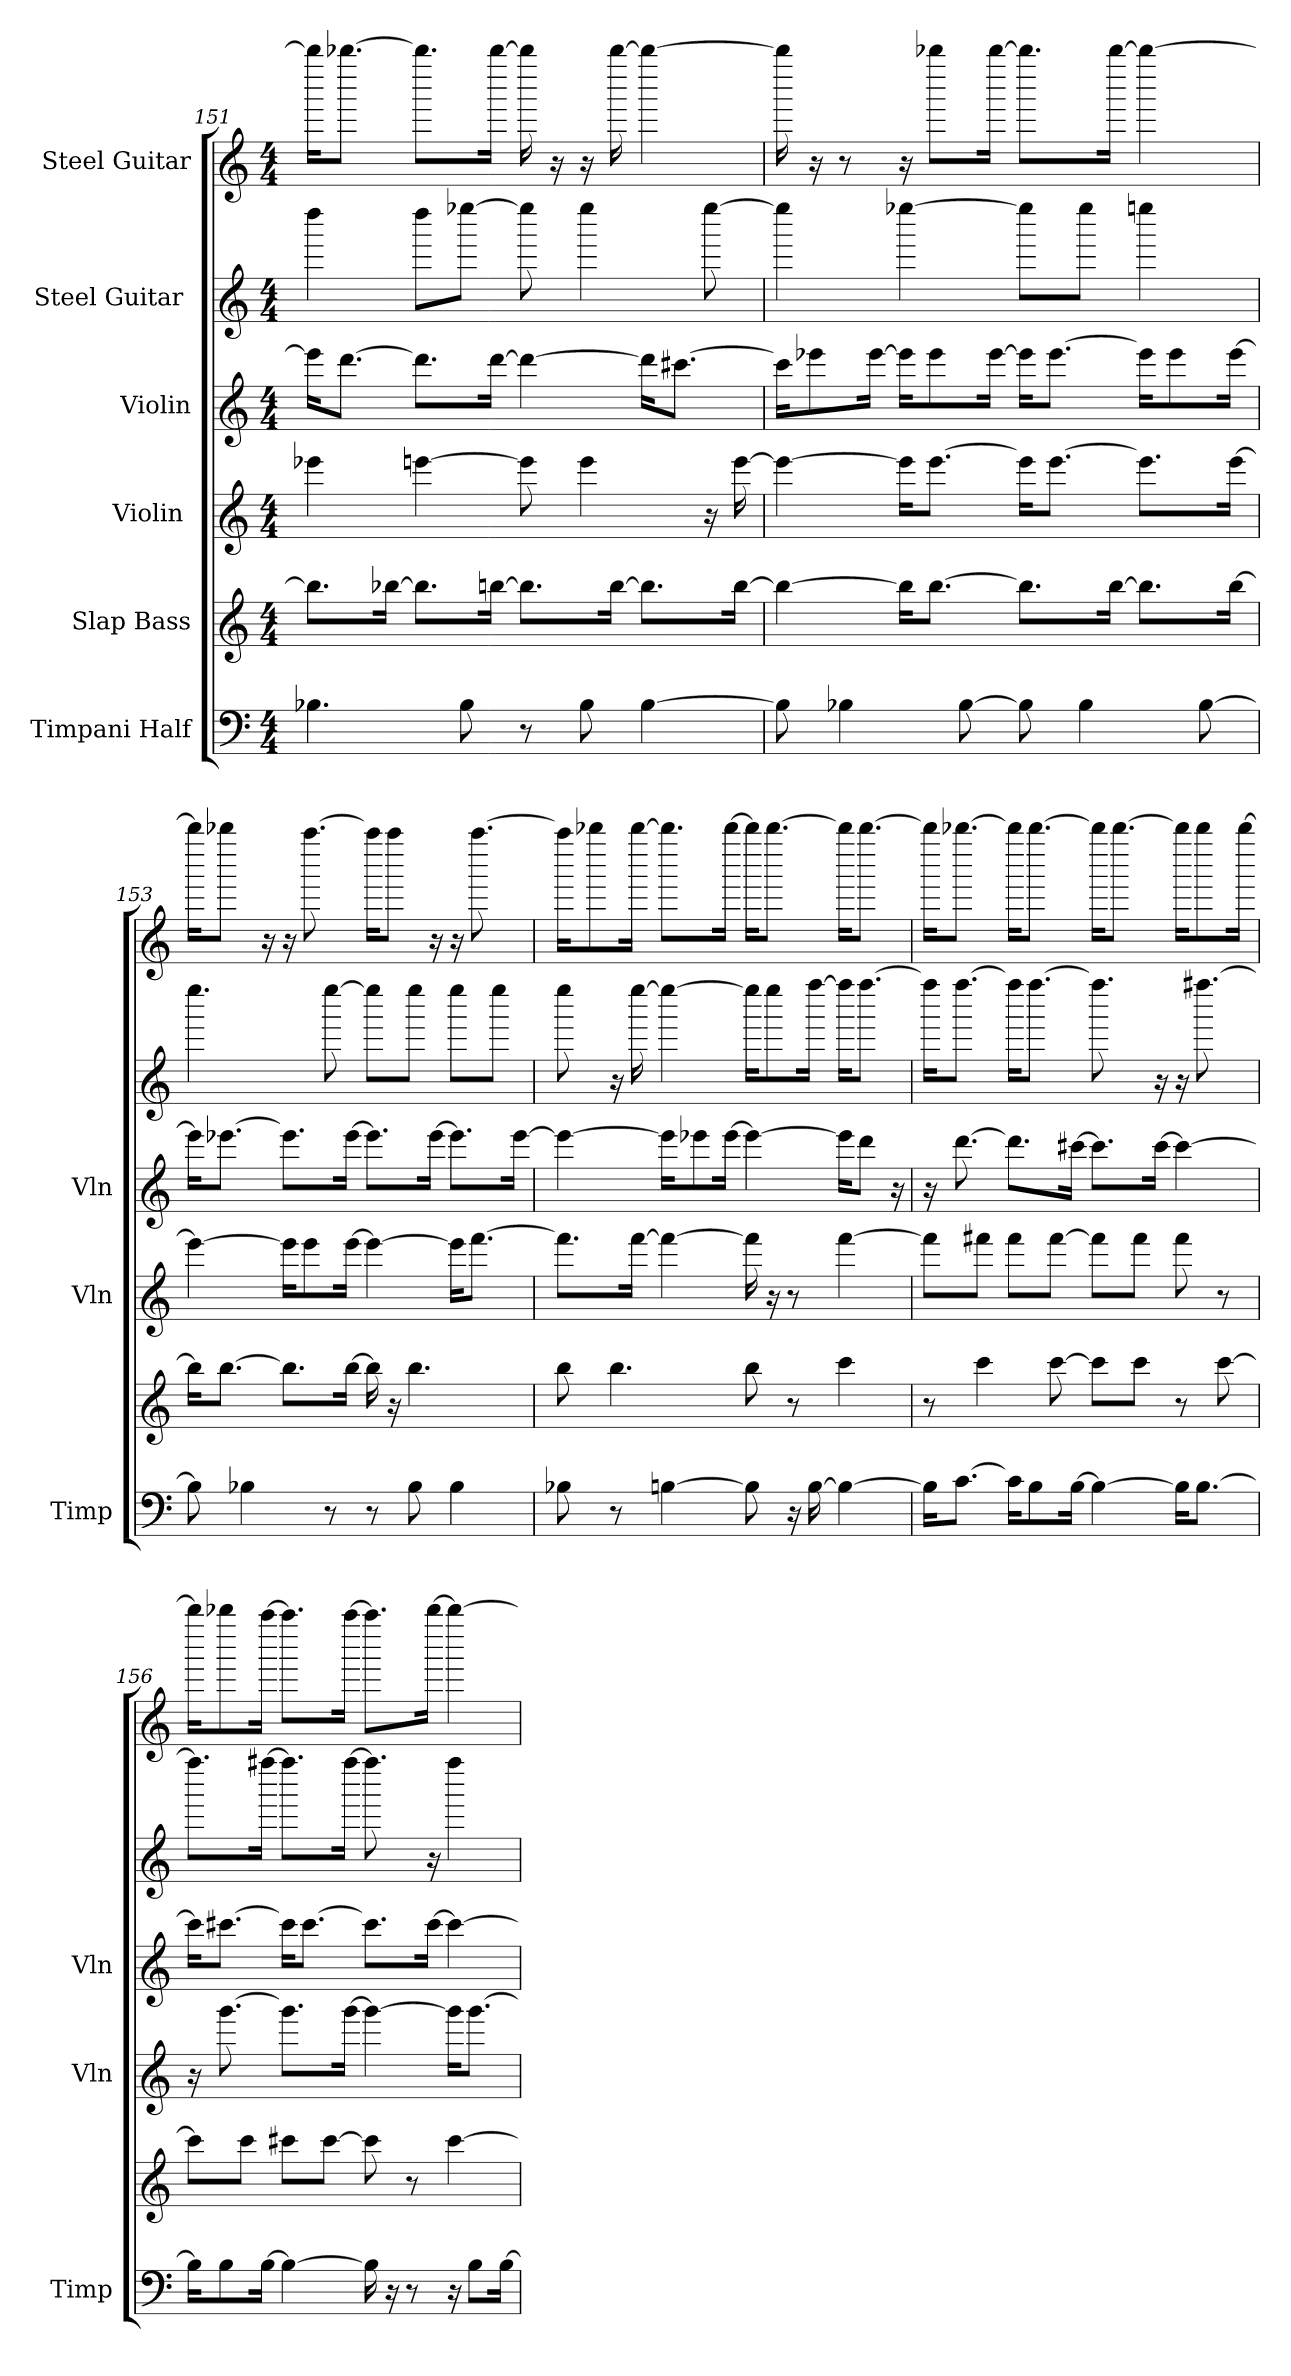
**kern	**kern	**kern	**kern	**kern	**kern
*part6	*part5	*part4	*part3	*part2	*part1
*staff6	*staff5	*staff4	*staff3	*staff2	*staff1
*I"Timpani Half	*I"Slap Bass	*I"Violin [2]	*I"Violin	*I"Steel Guitar [2]	*I"Steel Guitar
*I'Timp	*	*I'Vln	*I'Vln	*	*
*clefF4	*clefG2	*clefG2	*clefG2	*clefG2	*clefG2
*M4/4	*M4/4	*M4/4	*M4/4	*M4/4	*M4/4
=151	=151	=151	=151	=151	=151
4.B-	8.bb-L]	4eee-	16eee-KL]	4dddd	16bbbb-KL]
.	.	.	[8.dddJ	.	[8.bbbb-J
.	[16bb-Jk	.	.	.	.
.	8.bb-L]	[4eee	8.dddL]	8ddddL	8.bbbb-L]
8B-	.	.	.	[8eeee-J	.
.	[16bbJk	.	[16dddJk	.	[16bbbb-Jk
8r	8.bbL]	8eee]	4ddd_	8eeee-]	16bbbb-]
.	.	.	.	.	16r
8B-	.	4eee	.	4eeee-	16r
.	[16bbJk	.	.	.	[16bbbb-
[4B-	8.bbL]	.	16dddKL]	.	4bbbb-_
.	.	.	[8.ccc#J	.	.
.	.	16r	.	[8eeee-	.
.	[16bbJk	[16eee	.	.	.
=152	=152	=152	=152	=152	=152
8B-]	4bb_	4eee_	16ccc#KL]	4eeee-]	16bbbb-]
.	.	.	8eee-	.	16r
4B-	.	.	.	.	8r
.	.	.	[16eee-Jk	.	.
.	16bbKL]	16eeeKL]	16eee-KL]	[4eeee-	16r
.	[8.bbJ	[8.eeeJ	8eee-	.	8bbbb-L
[8B-	.	.	.	.	.
.	.	.	[16eee-Jk	.	[16bbbb-Jk
8B-]	8.bbL]	16eeeKL]	16eee-KL]	8eeee-L]	8.bbbb-L]
.	.	[8.eeeJ	[8.eee-J	.	.
4B-	.	.	.	8eeee-J	.
.	[16bbJk	.	.	.	[16bbbb-Jk
.	8.bbL]	8.eeeL]	16eee-KL]	4eeee	4bbbb-_
.	.	.	8eee-	.	.
[8B-	.	.	.	.	.
.	[16bbJk	[16eeeJk	[16eee-Jk	.	.
=153	=153	=153	=153	=153	=153
8B-]	16bbKL]	4eee_	16eee-KL]	4.eeee	16bbbb-KL]
.	[8.bbJ	.	[8.eee-J	.	8bbbb-J
4B-	.	.	.	.	.
.	.	.	.	.	16r
.	8.bbL]	16eeeKL]	8.eee-L]	.	16r
.	.	8eee	.	.	[8.aaaa
8r	.	.	.	[8eeee	.
.	[16bbJk	[16eeeJk	[16eee-Jk	.	.
8r	16bb]	4eee_	8.eee-L]	8eeeeL]	16aaaaKL]
.	16r	.	.	.	8aaaaJ
8B-	4.bb	.	.	8eeeeJ	.
.	.	.	[16eee-Jk	.	16r
4B-	.	16eeeKL]	8.eee-L]	8eeeeL	16r
.	.	[8.fffJ	.	.	[8.aaaa
.	.	.	.	8eeeeJ	.
.	.	.	[16eee-Jk	.	.
=154	=154	=154	=154	=154	=154
8B-	8bb	8.fffL]	4eee-_	8eeee	16aaaaKL]
.	.	.	.	.	8bbbb-
8r	4.bb	.	.	16r	.
.	.	[16fffJk	.	[16eeee	[16bbbb-Jk
[4B	.	4fff_	16eee-KL]	4eeee_	8.bbbb-L]
.	.	.	8eee-	.	.
.	.	.	[16eee-Jk	.	[16bbbb-Jk
8B]	8bb	16fff]	4eee-_	16eeeeKL]	16bbbb-KL]
.	.	16r	.	8eeee	[8.bbbb-J
16r	8r	8r	.	.	.
[16B	.	.	.	[16ffffJk	.
4B_	4ccc	[4fff	16eee-KL]	16ffffKL]	16bbbb-KL]
.	.	.	8dddJ	[8.ffffJ	[8.bbbb-J
.	.	.	16r	.	.
=155	=155	=155	=155	=155	=155
16BKL]	8r	8fffL]	16r	16ffffKL]	16bbbb-KL]
[8.cJ	.	.	[8.ddd	[8.ffffJ	[8.bbbb-J
.	4ccc	8fff#J	.	.	.
16cKL]	.	8fff#L	8.dddL]	16ffffKL]	16bbbb-KL]
8B	.	.	.	[8.ffffJ	[8.bbbb-J
.	[8ccc	[8fff#J	.	.	.
[16BJk	.	.	[16ccc#Jk	.	.
4B_	8cccL]	8fff#L]	8.ccc#L]	8.ffff]	16bbbb-KL]
.	.	.	.	.	[8.bbbb-J
.	8cccJ	8fff#J	.	.	.
.	.	.	[16ccc#Jk	16r	.
16BKL]	8r	8fff#	4ccc#_	16r	16bbbb-KL]
[8.BJ	.	.	.	[8.ffff#	8bbbb-
.	[8ccc	8r	.	.	.
.	.	.	.	.	[16bbbb-Jk
=156	=156	=156	=156	=156	=156
16BKL]	8cccL]	16r	16ccc#KL]	8.ffff#L]	16bbbb-KL]
8B	.	[8.ggg	[8.ccc#J	.	8bbbb-
.	8cccJ	.	.	.	.
[16BJk	.	.	.	[16ffff#Jk	[16aaaaJk
4B_	8ccc#L	8.gggL]	16ccc#KL]	8.ffff#L]	8.aaaaL]
.	.	.	[8.ccc#J	.	.
.	[8ccc#J	.	.	.	.
.	.	[16gggJk	.	[16ffff#Jk	[16aaaaJk
16B]	8ccc#]	4ggg_	8.ccc#L]	8.ffff#]	8.aaaaL]
16r	.	.	.	.	.
8r	8r	.	.	.	.
.	.	.	[16ccc#Jk	16r	[16bbbb-Jk
16r	[4ccc#	16gggKL]	4ccc#_	4ffff#	4bbbb-_
8BL	.	[8.gggJ	.	.	.
[16BJk	.	.	.	.	.
=	=	=	=	=	=
*-	*-	*-	*-	*-	*-
